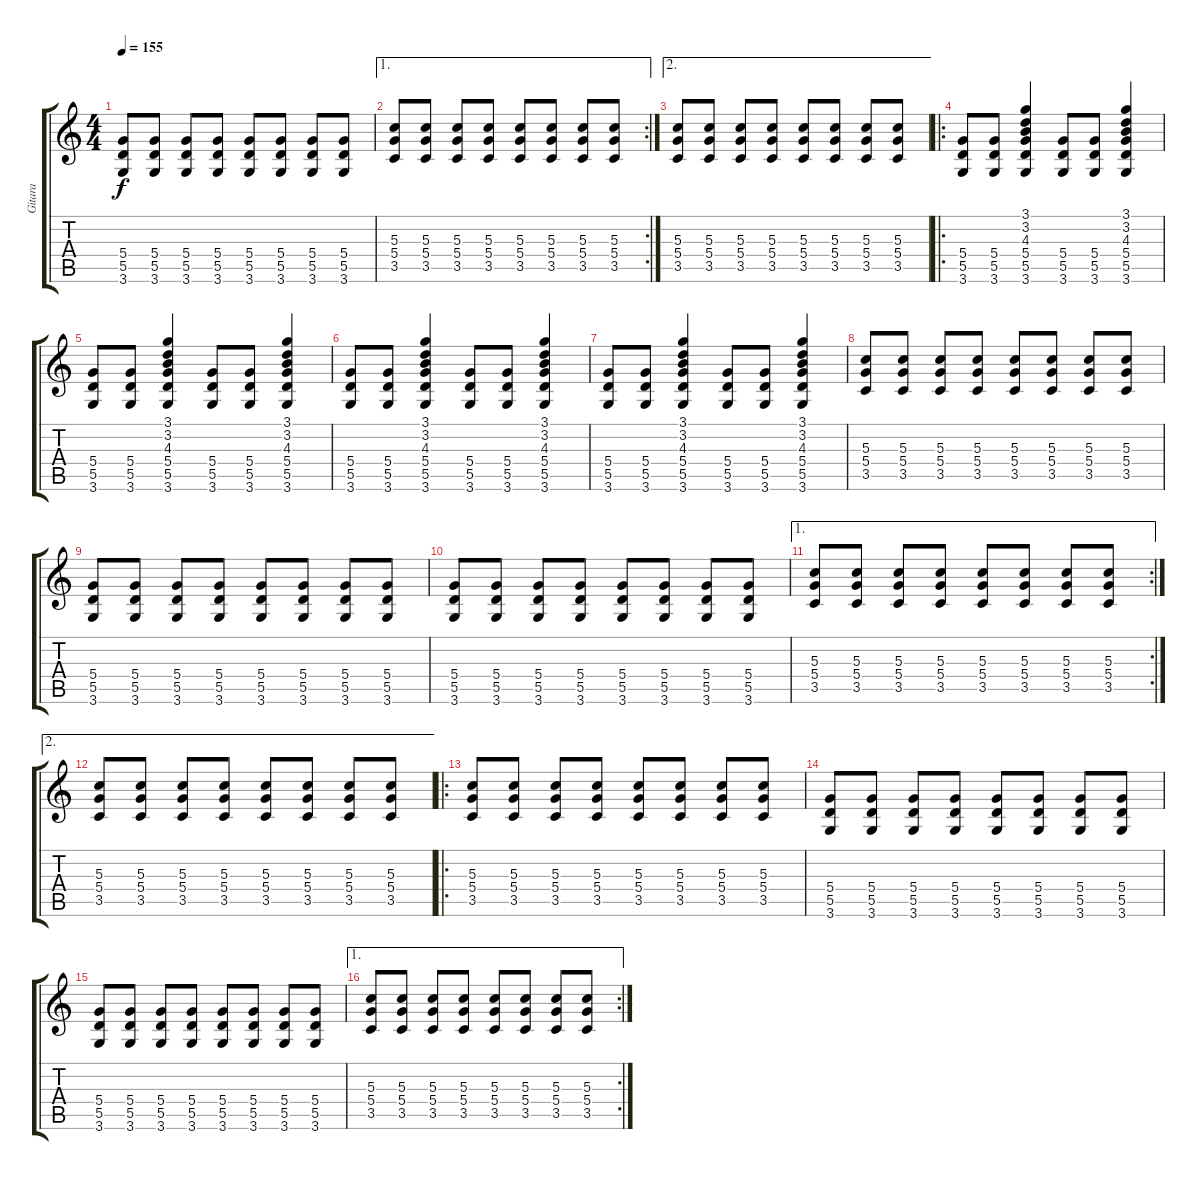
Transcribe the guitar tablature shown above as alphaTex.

\track ("Gitara" "Gitara") {instrument electricguitarclean}
\staff {score tabs}
\tuning (E4 B3 G3 D3 A2 E2) {hide}
\ts (4 4)
\tempo 155
\clef g2
\ks c
(5.4 5.5 3.6).8{dy f} (5.4 5.5 3.6).8 (5.4 5.5 3.6).8 (5.4 5.5 3.6).8 (5.4 5.5 3.6).8 (5.4 5.5 3.6).8 (5.4 5.5 3.6).8 (5.4 5.5 3.6).8 |
\ae 1
\rc 2
(5.3 5.4 3.5).8 (5.3 5.4 3.5).8 (5.3 5.4 3.5).8 (5.3 5.4 3.5).8 (5.3 5.4 3.5).8 (5.3 5.4 3.5).8 (5.3 5.4 3.5).8 (5.3 5.4 3.5).8 |
\ae 2
(5.3 5.4 3.5).8 (5.3 5.4 3.5).8 (5.3 5.4 3.5).8 (5.3 5.4 3.5).8 (5.3 5.4 3.5).8 (5.3 5.4 3.5).8 (5.3 5.4 3.5).8 (5.3 5.4 3.5).8 |
\ro
(5.4 5.5 3.6).8 (5.4 5.5 3.6).8 (3.1 3.2 4.3 5.4 5.5 3.6).4 (5.4 5.5 3.6).8 (5.4 5.5 3.6).8 (3.1 3.2 4.3 5.4 5.5 3.6).4 |
(5.4 5.5 3.6).8 (5.4 5.5 3.6).8 (3.1 3.2 4.3 5.4 5.5 3.6).4 (5.4 5.5 3.6).8 (5.4 5.5 3.6).8 (3.1 3.2 4.3 5.4 5.5 3.6).4 |
(5.4 5.5 3.6).8 (5.4 5.5 3.6).8 (3.1 3.2 4.3 5.4 5.5 3.6).4 (5.4 5.5 3.6).8 (5.4 5.5 3.6).8 (3.1 3.2 4.3 5.4 5.5 3.6).4 |
(5.4 5.5 3.6).8 (5.4 5.5 3.6).8 (3.1 3.2 4.3 5.4 5.5 3.6).4 (5.4 5.5 3.6).8 (5.4 5.5 3.6).8 (3.1 3.2 4.3 5.4 5.5 3.6).4 |
(5.3 5.4 3.5).8 (5.3 5.4 3.5).8 (5.3 5.4 3.5).8 (5.3 5.4 3.5).8 (5.3 5.4 3.5).8 (5.3 5.4 3.5).8 (5.3 5.4 3.5).8 (5.3 5.4 3.5).8 |
(5.4 5.5 3.6).8 (5.4 5.5 3.6).8 (5.4 5.5 3.6).8 (5.4 5.5 3.6).8 (5.4 5.5 3.6).8 (5.4 5.5 3.6).8 (5.4 5.5 3.6).8 (5.4 5.5 3.6).8 |
(5.4 5.5 3.6).8 (5.4 5.5 3.6).8 (5.4 5.5 3.6).8 (5.4 5.5 3.6).8 (5.4 5.5 3.6).8 (5.4 5.5 3.6).8 (5.4 5.5 3.6).8 (5.4 5.5 3.6).8 |
\ae 1
\rc 2
(5.3 5.4 3.5).8 (5.3 5.4 3.5).8 (5.3 5.4 3.5).8 (5.3 5.4 3.5).8 (5.3 5.4 3.5).8 (5.3 5.4 3.5).8 (5.3 5.4 3.5).8 (5.3 5.4 3.5).8 |
\ae 2
(5.3 5.4 3.5).8 (5.3 5.4 3.5).8 (5.3 5.4 3.5).8 (5.3 5.4 3.5).8 (5.3 5.4 3.5).8 (5.3 5.4 3.5).8 (5.3 5.4 3.5).8 (5.3 5.4 3.5).8 |
\ro
(5.3 5.4 3.5).8 (5.3 5.4 3.5).8 (5.3 5.4 3.5).8 (5.3 5.4 3.5).8 (5.3 5.4 3.5).8 (5.3 5.4 3.5).8 (5.3 5.4 3.5).8 (5.3 5.4 3.5).8 |
(5.4 5.5 3.6).8 (5.4 5.5 3.6).8 (5.4 5.5 3.6).8 (5.4 5.5 3.6).8 (5.4 5.5 3.6).8 (5.4 5.5 3.6).8 (5.4 5.5 3.6).8 (5.4 5.5 3.6).8 |
(5.4 5.5 3.6).8 (5.4 5.5 3.6).8 (5.4 5.5 3.6).8 (5.4 5.5 3.6).8 (5.4 5.5 3.6).8 (5.4 5.5 3.6).8 (5.4 5.5 3.6).8 (5.4 5.5 3.6).8 |
\ae 1
\rc 2
(5.3 5.4 3.5).8 (5.3 5.4 3.5).8 (5.3 5.4 3.5).8 (5.3 5.4 3.5).8 (5.3 5.4 3.5).8 (5.3 5.4 3.5).8 (5.3 5.4 3.5).8 (5.3 5.4 3.5).8
